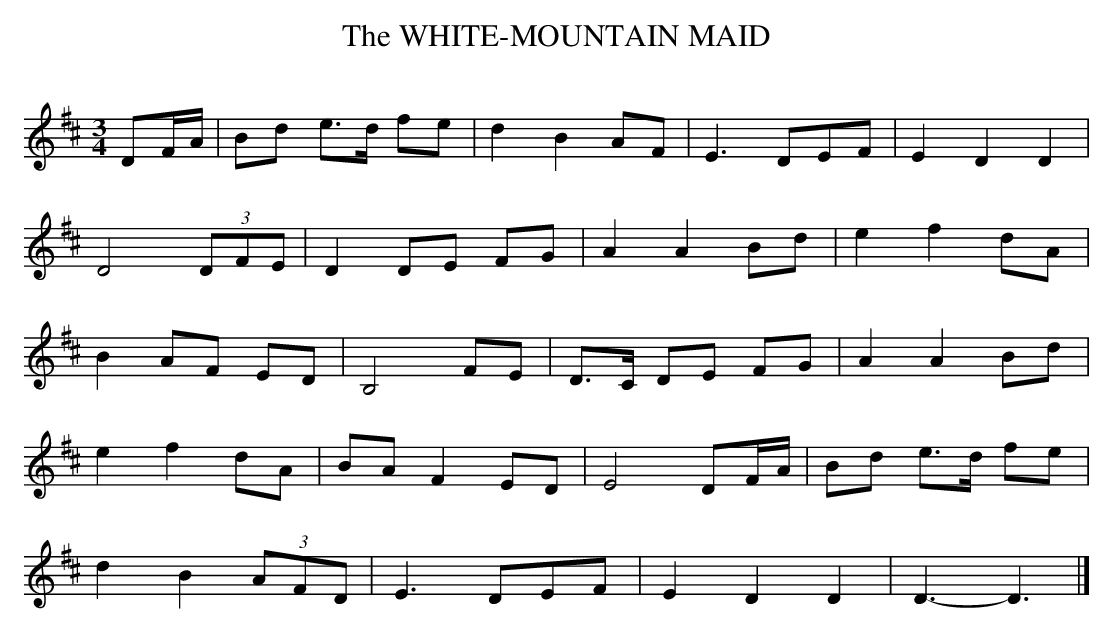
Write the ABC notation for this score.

X:1
T:WHITE-MOUNTAIN MAID, The
Y:"moderate"
Q:100
M:3/4
L:1/8
K:D
DF/A/|Bd e>d fe|d2B2AF|E3DEF|E2D2D2|
D4 (3DFE|D2DE FG|A2A2Bd|e2f2dA|
B2AF ED|B,4FE|D>C DE FG|A2A2Bd|
e2f2dA|BA F2ED|E4 DF/A/|Bd e>d fe|
d2B2 (3AFD|E3DEF|E2D2D2|D3-D3|]
